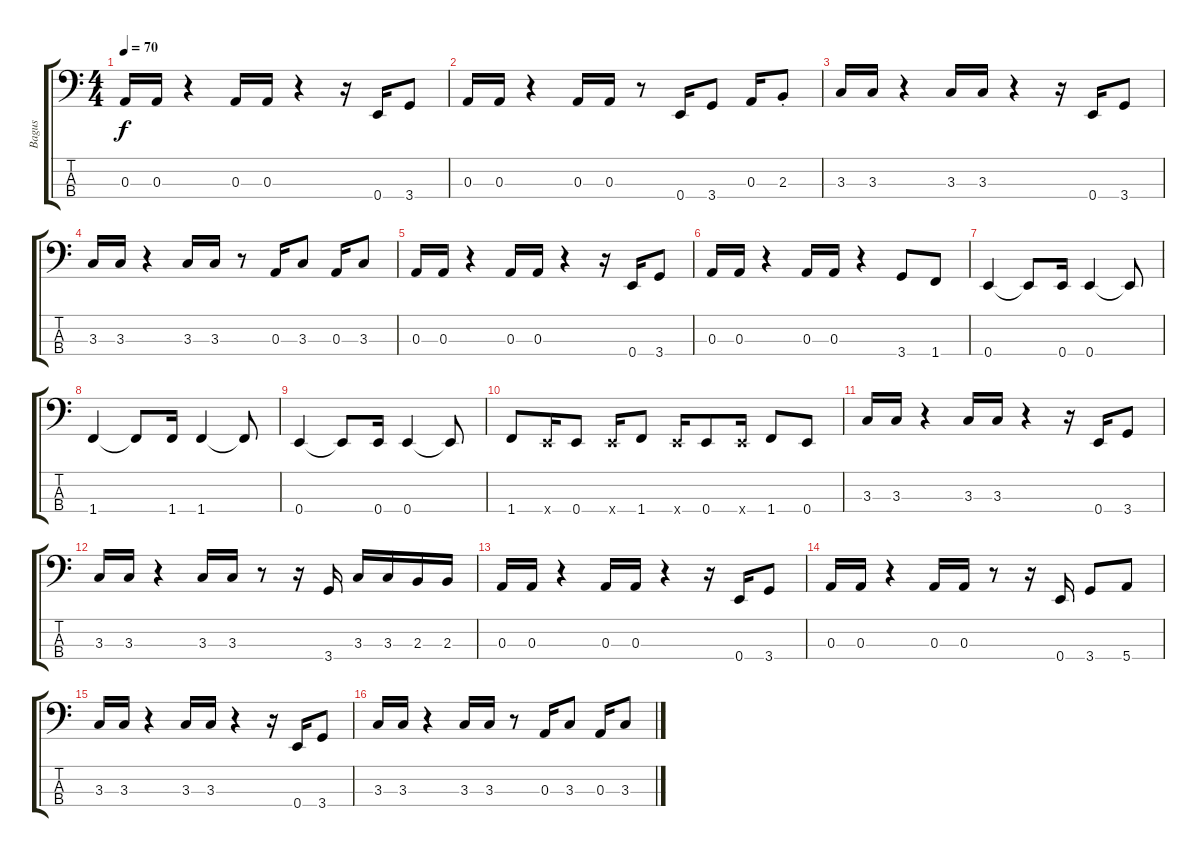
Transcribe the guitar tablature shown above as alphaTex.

\track ("Bagus" "Bagus") {instrument electricbasspick}
\staff {score tabs}
\tuning (G2 D2 A1 E1) {hide}
\ts (4 4)
\tempo 70
\clef f4
\ks c
0.3.16{dy f} 0.3.16 r.4 0.3.16 0.3.16 r.4 r.16 0.4.16 3.4.8 |
0.3.16 0.3.16 r.4 0.3.16 0.3.16 r.8 0.4.16 3.4.8 0.3.16 2.3{st}.8 |
3.3.16 3.3.16 r.4 3.3.16 3.3.16 r.4 r.16 0.4.16 3.4.8 |
3.3.16 3.3.16 r.4 3.3.16 3.3.16 r.8 0.3.16 3.3.8 0.3.16 3.3.8 |
0.3.16 0.3.16 r.4 0.3.16 0.3.16 r.4 r.16 0.4.16 3.4.8 |
0.3.16 0.3.16 r.4 0.3.16 0.3.16 r.4 3.4.8 1.4.8 |
0.4.4 0.4{t}.8 0.4.16 0.4.4 0.4{t}.8 |
1.4.4 1.4{t}.8 1.4.16 1.4.4 1.4{t}.8 |
0.4.4 0.4{t}.8 0.4.16 0.4.4 0.4{t}.8 |
1.4.8 0.4{x}.16 0.4.8 0.4{x}.16 1.4.8 0.4{x}.16 0.4.8 0.4{x}.16 1.4.8 0.4.8 |
3.3.16 3.3.16 r.4 3.3.16 3.3.16 r.4 r.16 0.4.16 3.4.8 |
3.3.16 3.3.16 r.4 3.3.16 3.3.16 r.8 r.16 3.4.16 3.3.16 3.3.16 2.3.16 2.3.16 |
0.3.16 0.3.16 r.4 0.3.16 0.3.16 r.4 r.16 0.4.16 3.4.8 |
0.3.16 0.3.16 r.4 0.3.16 0.3.16 r.8 r.16 0.4.16 3.4.8 5.4.8 |
3.3.16 3.3.16 r.4 3.3.16 3.3.16 r.4 r.16 0.4.16 3.4.8 |
3.3.16 3.3.16 r.4 3.3.16 3.3.16 r.8 0.3.16 3.3.8 0.3.16 3.3.8
